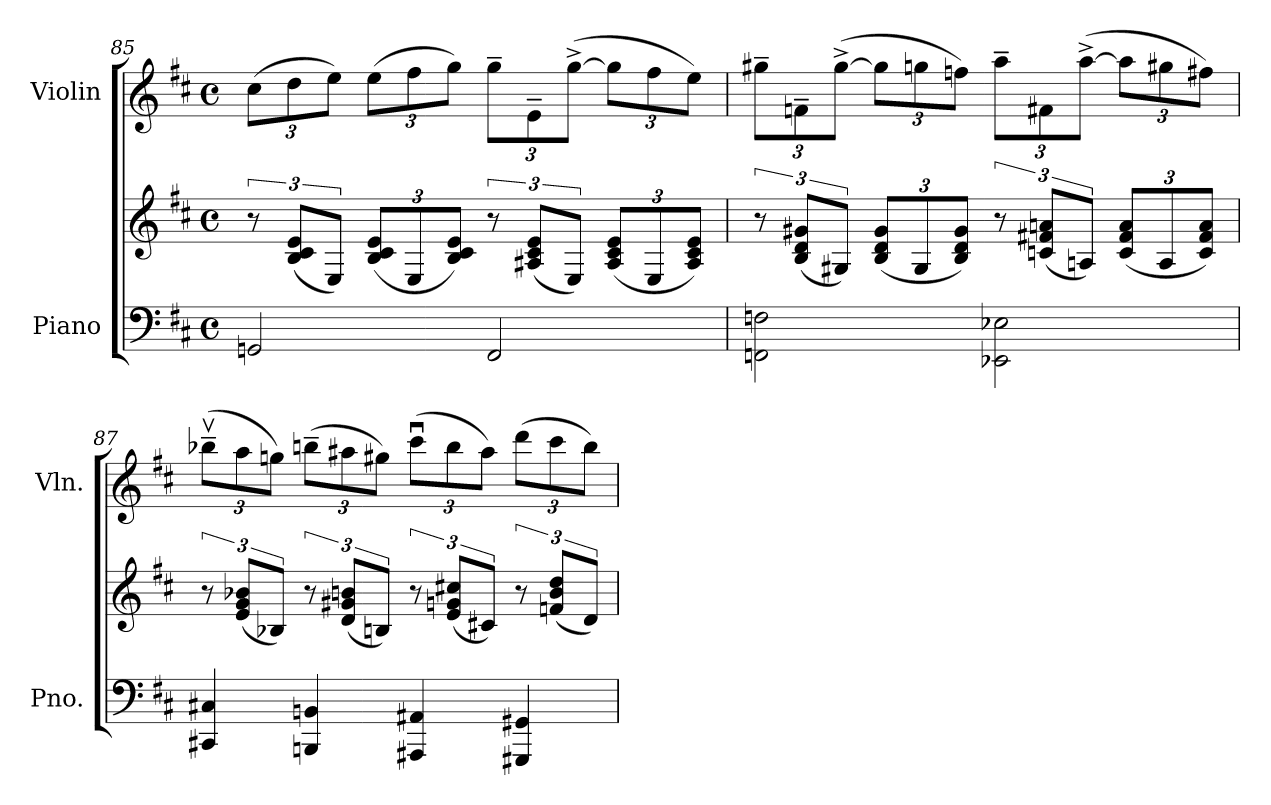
**kern	**kern	**kern
*part2	*part2	*part1
*staff3	*staff2	*staff1
*I"Piano	*	*I"Violin
*I'Pno.	*	*I'Vln.
!!LO:PB:g=z
*clefF4	*clefG2	*clefG2
*k[f#c#]	*k[f#c#]	*k[f#c#]
*M4/4	*M4/4	*M4/4
*met(c)	*met(c)	*met(c)
*	*	*Xbrackettup
=85	=85	=85
2GGn/	12r	(12cc#\L
.	(12B/ 12c#/ 12e/L	12dd\
.	12E/J)	12ee\J)
*	*Xbrackettup	*
.	(12B/ 12c#/ 12e/L	(12ee\L
.	12E/	12ff#\
.	12B/ 12c#/ 12e/J)	12gg\J)
*	*brackettup	*
2FF#/	12r	12gg~\L
.	(12A#X/ 12c#/ 12e/L	12e~\
.	12E/J)	([12gg^\J
*	*Xbrackettup	*
.	(12A#/ 12c#/ 12e/L	12gg\L]
.	12E/	12ff#\
.	12A#/ 12c#/ 12e/J)	12ee\J)
=86	=86	=86
*	*brackettup	*
2FFn\ 2Fn\	12r	12gg#X~\L
.	(12B/ 12d/ 12g#X/L	12fn~\
.	12G#X/J)	([12gg#^\J
*	*Xbrackettup	*
.	(12B/ 12d/ 12g#/L	12gg#\L]
.	12G#/	12ggn\
.	12B/ 12d/ 12g#/J)	12ffn\J)
*	*brackettup	*
2EE-X\ 2E-X\	12r	12aa~\L
.	(12cn/ 12f#X/ 12an/L	12f#X\
.	12An/J)	([12aa^\J
*	*Xbrackettup	*
.	(12c/ 12f#/ 12a/L	12aa\L]
.	12A/	12gg#X\
.	12c/ 12f#/ 12a/J)	12ff#X\J)
!!LO:LB:g=z
=87	=87	=87
*	*brackettup	*
4CC#X/ 4C#X/	12r	(12bb-Xv~\L
.	(12e/ 12g/ 12b-X/L	12aa\
.	12B-X/J)	12ggn\J)
4BBBn/ 4BBn/	12r	(12bbn~\L
.	(12d/ 12g#X/ 12bn/L	12aa#X\
.	12Bn/J)	12gg#X\J)
4AAA#X/ 4AA#X/	12r	(12ccc#u\L
.	(12e/ 12gn/ 12cc#X/L	12bb\
.	12c#X/J)	12aa#\J)
4GGG#X/ 4GG#X/	12r	(12ddd\L
.	(12fn/ 12b/ 12dd/L	12ccc#\
.	12d/J)	12bb\J)
=	=	=
*-	*-	*-
